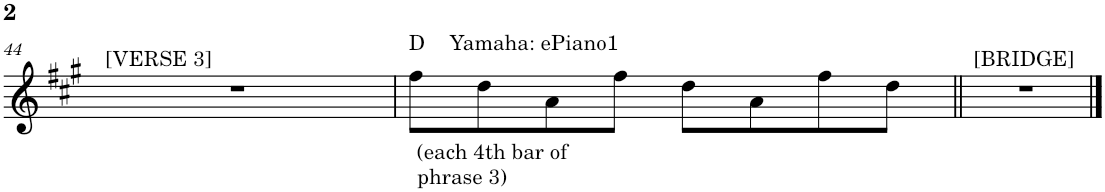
**kern	**harte
*part1	*part1
*staff1	*
*I"Piano	*
*I'Pno.	*
!!LO:PB:g=z
*clefG2	*
*k[f#c#g#]	*
*M4/4	*
=44	=44
!LO:TX:a:t=[VERSE 3]	!
1r	.
=45	=45
!LO:TX:b:t=(each 4th bar of	!
!LO:TX:b:t=phrase 3)	!
!LO:TX:a:t=Yamaha&colon; ePiano1	!
8ff#\L	D:maj
8dd\	.
8a\	.
8ff#\J	.
8dd\L	.
8a\	.
8ff#\	.
8dd\J	.
=46||	=46||
!LO:TX:a:t=[BRIDGE]	!
1r	.
==	==
*-	*-
